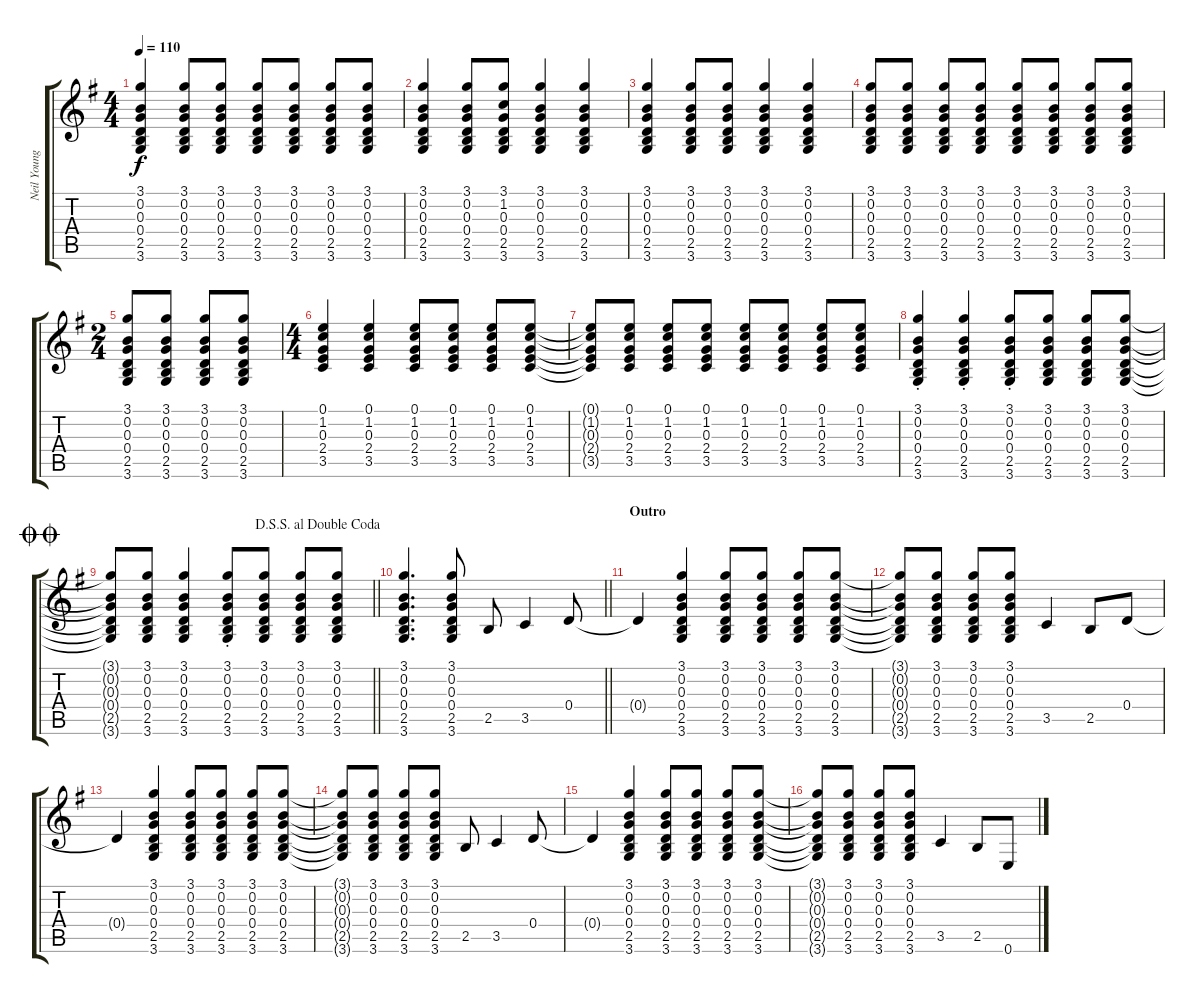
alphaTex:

\track ("Neil Young - Guitar 2" "Neil Young") {instrument acousticguitarsteel}
\staff {score tabs}
\tuning (E4 B3 G3 D3 A2 E2) {hide}
\ts (4 4)
\tempo 110
\clef g2
\ks g
(3.1 0.2 0.3 0.4 2.5 3.6).4{dy f} (3.1 0.2 0.3 0.4 2.5 3.6).8 (3.1 0.2 0.3 0.4 2.5 3.6).8 (3.1 0.2 0.3 0.4 2.5 3.6).8 (3.1 0.2 0.3 0.4 2.5 3.6).8 (3.1 0.2 0.3 0.4 2.5 3.6).8 (3.1 0.2 0.3 0.4 2.5 3.6).8 |
(3.1 0.2 0.3 0.4 2.5 3.6).4 (3.1 0.2 0.3 0.4 2.5 3.6).8 (3.1 1.2 0.3 0.4 2.5 3.6).8 (3.1 0.2 0.3 0.4 2.5 3.6).4 (3.1 0.2 0.3 0.4 2.5 3.6).4 |
(3.1 0.2 0.3 0.4 2.5 3.6).4 (3.1 0.2 0.3 0.4 2.5 3.6).8 (3.1 0.2 0.3 0.4 2.5 3.6).8 (3.1 0.2 0.3 0.4 2.5 3.6).4 (3.1 0.2 0.3 0.4 2.5 3.6).4 |
(3.1 0.2 0.3 0.4 2.5 3.6).8 (3.1 0.2 0.3 0.4 2.5 3.6).8 (3.1 0.2 0.3 0.4 2.5 3.6).8 (3.1 0.2 0.3 0.4 2.5 3.6).8 (3.1 0.2 0.3 0.4 2.5 3.6).8 (3.1 0.2 0.3 0.4 2.5 3.6).8 (3.1 0.2 0.3 0.4 2.5 3.6).8 (3.1 0.2 0.3 0.4 2.5 3.6).8 |
\ts (2 4)
(3.1 0.2 0.3 0.4 2.5 3.6).8 (3.1 0.2 0.3 0.4 2.5 3.6).8 (3.1 0.2 0.3 0.4 2.5 3.6).8 (3.1 0.2 0.3 0.4 2.5 3.6).8 |
\ts (4 4)
(0.1 1.2 0.3 2.4 3.5).4 (0.1 1.2 0.3 2.4 3.5).4 (0.1 1.2 0.3 2.4 3.5).8 (0.1 1.2 0.3 2.4 3.5).8 (0.1 1.2 0.3 2.4 3.5).8 (0.1 1.2 0.3 2.4 3.5).8 |
(0.1{t} 1.2{t} 0.3{t} 2.4{t} 3.5{t}).8 (0.1 1.2 0.3 2.4 3.5).8 (0.1 1.2 0.3 2.4 3.5).8 (0.1 1.2 0.3 2.4 3.5).8 (0.1 1.2 0.3 2.4 3.5).8 (0.1 1.2 0.3 2.4 3.5).8 (0.1 1.2 0.3 2.4 3.5).8 (0.1 1.2 0.3 2.4 3.5).8 |
(3.1{st} 0.2{st} 0.3{st} 0.4{st} 2.5{st} 3.6{st}).4 (3.1{st} 0.2{st} 0.3{st} 0.4{st} 2.5{st} 3.6{st}).4 (3.1{st} 0.2{st} 0.3{st} 0.4{st} 2.5{st} 3.6{st}).8 (3.1 0.2 0.3 0.4 2.5 3.6).8 (3.1 0.2 0.3 0.4 2.5 3.6).8 (3.1 0.2 0.3 0.4 2.5 3.6).8 |
\jump doublecoda
\jump dalsegnosegnoaldoublecoda
\barLineRight lightlight
(3.1{t} 0.2{t} 0.3{t} 0.4{t} 2.5{t} 3.6{t}).8 (3.1 0.2 0.3 0.4 2.5 3.6).8 (3.1 0.2 0.3 0.4 2.5 3.6).4 (3.1{st} 0.2{st} 0.3{st} 0.4{st} 2.5{st} 3.6{st}).8 (3.1 0.2 0.3 0.4 2.5 3.6).8 (3.1 0.2 0.3 0.4 2.5 3.6).8 (3.1 0.2 0.3 0.4 2.5 3.6).8 |
\barLineRight lightlight
(3.1 0.2 0.3 0.4 2.5 3.6).4{d} (3.1 0.2 0.3 0.4 2.5 3.6).8 2.5.8 3.5.4 0.4.8 |
\section ("" "Outro")
0.4{t}.4 (3.1 0.2 0.3 0.4 2.5 3.6).4 (3.1 0.2 0.3 0.4 2.5 3.6).8 (3.1 0.2 0.3 0.4 2.5 3.6).8 (3.1 0.2 0.3 0.4 2.5 3.6).8 (3.1 0.2 0.3 0.4 2.5 3.6).8 |
(3.1{t} 0.2{t} 0.3{t} 0.4{t} 2.5{t} 3.6{t}).8 (3.1 0.2 0.3 0.4 2.5 3.6).8 (3.1 0.2 0.3 0.4 2.5 3.6).8 (3.1 0.2 0.3 0.4 2.5 3.6).8 3.5.4 2.5.8 0.4.8 |
0.4{t}.4 (3.1 0.2 0.3 0.4 2.5 3.6).4 (3.1 0.2 0.3 0.4 2.5 3.6).8 (3.1 0.2 0.3 0.4 2.5 3.6).8 (3.1 0.2 0.3 0.4 2.5 3.6).8 (3.1 0.2 0.3 0.4 2.5 3.6).8 |
(3.1{t} 0.2{t} 0.3{t} 0.4{t} 2.5{t} 3.6{t}).8 (3.1 0.2 0.3 0.4 2.5 3.6).8 (3.1 0.2 0.3 0.4 2.5 3.6).8 (3.1 0.2 0.3 0.4 2.5 3.6).8 2.5.8 3.5.4 0.4.8 |
0.4{t}.4 (3.1 0.2 0.3 0.4 2.5 3.6).4 (3.1 0.2 0.3 0.4 2.5 3.6).8 (3.1 0.2 0.3 0.4 2.5 3.6).8 (3.1 0.2 0.3 0.4 2.5 3.6).8 (3.1 0.2 0.3 0.4 2.5 3.6).8 |
(3.1{t} 0.2{t} 0.3{t} 0.4{t} 2.5{t} 3.6{t}).8 (3.1 0.2 0.3 0.4 2.5 3.6).8 (3.1 0.2 0.3 0.4 2.5 3.6).8 (3.1 0.2 0.3 0.4 2.5 3.6).8 3.5.4 2.5.8 0.6.8
